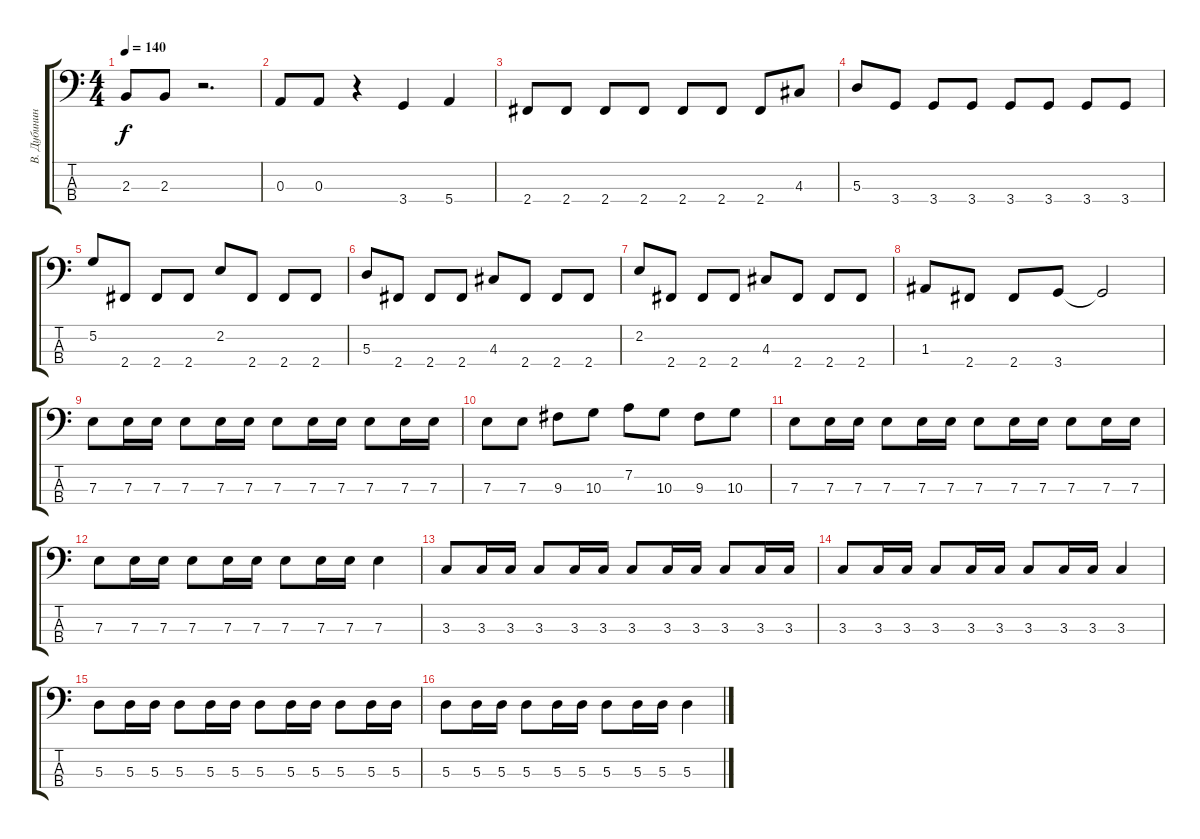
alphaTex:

\track ("В. Дубинин" "В. Дубинин") {instrument electricbassfinger}
\staff {score tabs}
\tuning (G2 D2 A1 E1) {hide}
\ts (4 4)
\tempo 140
\clef f4
\ks c
2.3.8{dy f} 2.3.8 r.2{d} |
0.3.8 0.3.8 r.4 3.4.4 5.4.4 |
2.4.8 2.4.8 2.4.8 2.4.8 2.4.8 2.4.8 2.4.8 4.3.8 |
5.3.8 3.4.8 3.4.8 3.4.8 3.4.8 3.4.8 3.4.8 3.4.8 |
5.2.8 2.4.8 2.4.8 2.4.8 2.2.8 2.4.8 2.4.8 2.4.8 |
5.3.8 2.4.8 2.4.8 2.4.8 4.3.8 2.4.8 2.4.8 2.4.8 |
2.2.8 2.4.8 2.4.8 2.4.8 4.3.8 2.4.8 2.4.8 2.4.8 |
1.3.8 2.4.8 2.4.8 3.4.8 3.4{t}.2 |
7.3.8 7.3.16 7.3.16 7.3.8 7.3.16 7.3.16 7.3.8 7.3.16 7.3.16 7.3.8 7.3.16 7.3.16 |
7.3.8 7.3.8 9.3.8 10.3.8 7.2.8 10.3.8 9.3.8 10.3.8 |
7.3.8 7.3.16 7.3.16 7.3.8 7.3.16 7.3.16 7.3.8 7.3.16 7.3.16 7.3.8 7.3.16 7.3.16 |
7.3.8 7.3.16 7.3.16 7.3.8 7.3.16 7.3.16 7.3.8 7.3.16 7.3.16 7.3.4 |
3.3.8 3.3.16 3.3.16 3.3.8 3.3.16 3.3.16 3.3.8 3.3.16 3.3.16 3.3.8 3.3.16 3.3.16 |
3.3.8 3.3.16 3.3.16 3.3.8 3.3.16 3.3.16 3.3.8 3.3.16 3.3.16 3.3.4 |
5.3.8 5.3.16 5.3.16 5.3.8 5.3.16 5.3.16 5.3.8 5.3.16 5.3.16 5.3.8 5.3.16 5.3.16 |
5.3.8 5.3.16 5.3.16 5.3.8 5.3.16 5.3.16 5.3.8 5.3.16 5.3.16 5.3.4
